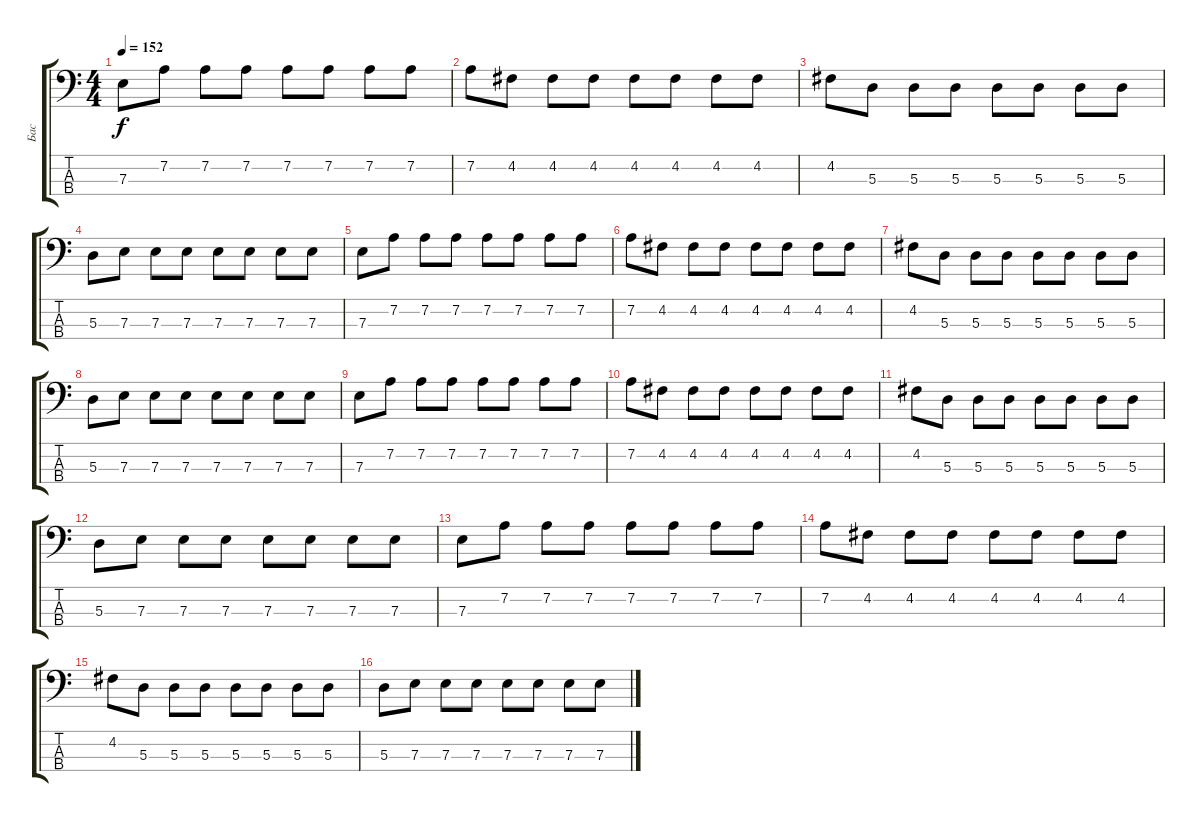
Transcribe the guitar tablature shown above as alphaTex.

\track ("Бас" "Бас") {instrument electricbassfinger}
\staff {score tabs}
\tuning (G2 D2 A1 E1) {hide}
\ts (4 4)
\tempo 152
\clef f4
\ks c
7.3.8{dy f} 7.2.8 7.2.8 7.2.8 7.2.8 7.2.8 7.2.8 7.2.8 |
7.2.8 4.2.8 4.2.8 4.2.8 4.2.8 4.2.8 4.2.8 4.2.8 |
4.2.8 5.3.8 5.3.8 5.3.8 5.3.8 5.3.8 5.3.8 5.3.8 |
5.3.8 7.3.8 7.3.8 7.3.8 7.3.8 7.3.8 7.3.8 7.3.8 |
7.3.8 7.2.8 7.2.8 7.2.8 7.2.8 7.2.8 7.2.8 7.2.8 |
7.2.8 4.2.8 4.2.8 4.2.8 4.2.8 4.2.8 4.2.8 4.2.8 |
4.2.8 5.3.8 5.3.8 5.3.8 5.3.8 5.3.8 5.3.8 5.3.8 |
5.3.8 7.3.8 7.3.8 7.3.8 7.3.8 7.3.8 7.3.8 7.3.8 |
7.3.8 7.2.8 7.2.8 7.2.8 7.2.8 7.2.8 7.2.8 7.2.8 |
7.2.8 4.2.8 4.2.8 4.2.8 4.2.8 4.2.8 4.2.8 4.2.8 |
4.2.8 5.3.8 5.3.8 5.3.8 5.3.8 5.3.8 5.3.8 5.3.8 |
5.3.8 7.3.8 7.3.8 7.3.8 7.3.8 7.3.8 7.3.8 7.3.8 |
7.3.8 7.2.8 7.2.8 7.2.8 7.2.8 7.2.8 7.2.8 7.2.8 |
7.2.8 4.2.8 4.2.8 4.2.8 4.2.8 4.2.8 4.2.8 4.2.8 |
4.2.8 5.3.8 5.3.8 5.3.8 5.3.8 5.3.8 5.3.8 5.3.8 |
5.3.8 7.3.8 7.3.8 7.3.8 7.3.8 7.3.8 7.3.8 7.3.8
